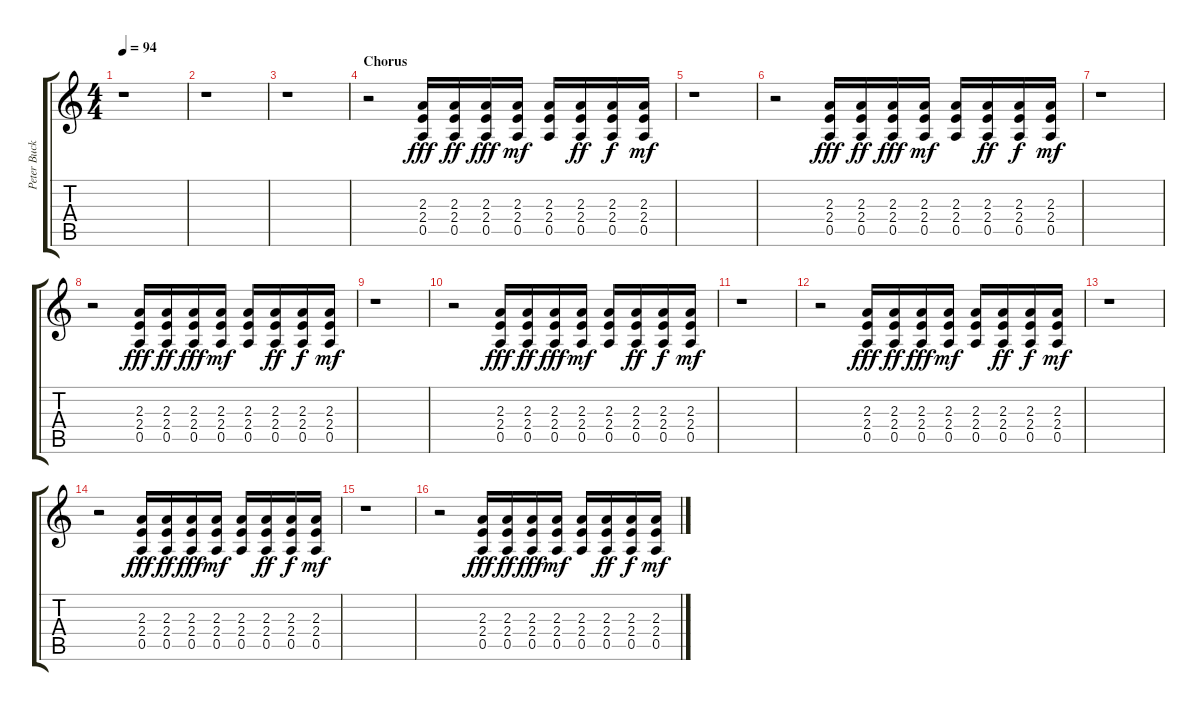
\track ("Peter Buck (Guitar)" "Peter Buck") {instrument overdrivenguitar}
\staff {score tabs}
\tuning (E4 B3 G3 D3 A2 E2) {hide}
\ts (4 4)
\tempo 94
\clef g2
\ks c
r.1{dy mf} |
r.1 |
r.1 |
\section ("" "Chorus")
r.2 (2.3 2.4 0.5).16{dy fff} (2.3 2.4 0.5).16{dy ff} (2.3 2.4 0.5).16{dy fff} (2.3 2.4 0.5).16{dy mf} (2.3 2.4 0.5).16 (2.3 2.4 0.5).16{dy ff} (2.3 2.4 0.5).16{dy f} (2.3 2.4 0.5).16{dy mf} |
r.1 |
r.2 (2.3 2.4 0.5).16{dy fff} (2.3 2.4 0.5).16{dy ff} (2.3 2.4 0.5).16{dy fff} (2.3 2.4 0.5).16{dy mf} (2.3 2.4 0.5).16 (2.3 2.4 0.5).16{dy ff} (2.3 2.4 0.5).16{dy f} (2.3 2.4 0.5).16{dy mf} |
r.1 |
r.2 (2.3 2.4 0.5).16{dy fff} (2.3 2.4 0.5).16{dy ff} (2.3 2.4 0.5).16{dy fff} (2.3 2.4 0.5).16{dy mf} (2.3 2.4 0.5).16 (2.3 2.4 0.5).16{dy ff} (2.3 2.4 0.5).16{dy f} (2.3 2.4 0.5).16{dy mf} |
r.1 |
r.2 (2.3 2.4 0.5).16{dy fff} (2.3 2.4 0.5).16{dy ff} (2.3 2.4 0.5).16{dy fff} (2.3 2.4 0.5).16{dy mf} (2.3 2.4 0.5).16 (2.3 2.4 0.5).16{dy ff} (2.3 2.4 0.5).16{dy f} (2.3 2.4 0.5).16{dy mf} |
r.1 |
r.2 (2.3 2.4 0.5).16{dy fff} (2.3 2.4 0.5).16{dy ff} (2.3 2.4 0.5).16{dy fff} (2.3 2.4 0.5).16{dy mf} (2.3 2.4 0.5).16 (2.3 2.4 0.5).16{dy ff} (2.3 2.4 0.5).16{dy f} (2.3 2.4 0.5).16{dy mf} |
r.1 |
r.2 (2.3 2.4 0.5).16{dy fff} (2.3 2.4 0.5).16{dy ff} (2.3 2.4 0.5).16{dy fff} (2.3 2.4 0.5).16{dy mf} (2.3 2.4 0.5).16 (2.3 2.4 0.5).16{dy ff} (2.3 2.4 0.5).16{dy f} (2.3 2.4 0.5).16{dy mf} |
r.1 |
r.2 (2.3 2.4 0.5).16{dy fff} (2.3 2.4 0.5).16{dy ff} (2.3 2.4 0.5).16{dy fff} (2.3 2.4 0.5).16{dy mf} (2.3 2.4 0.5).16 (2.3 2.4 0.5).16{dy ff} (2.3 2.4 0.5).16{dy f} (2.3 2.4 0.5).16{dy mf}
